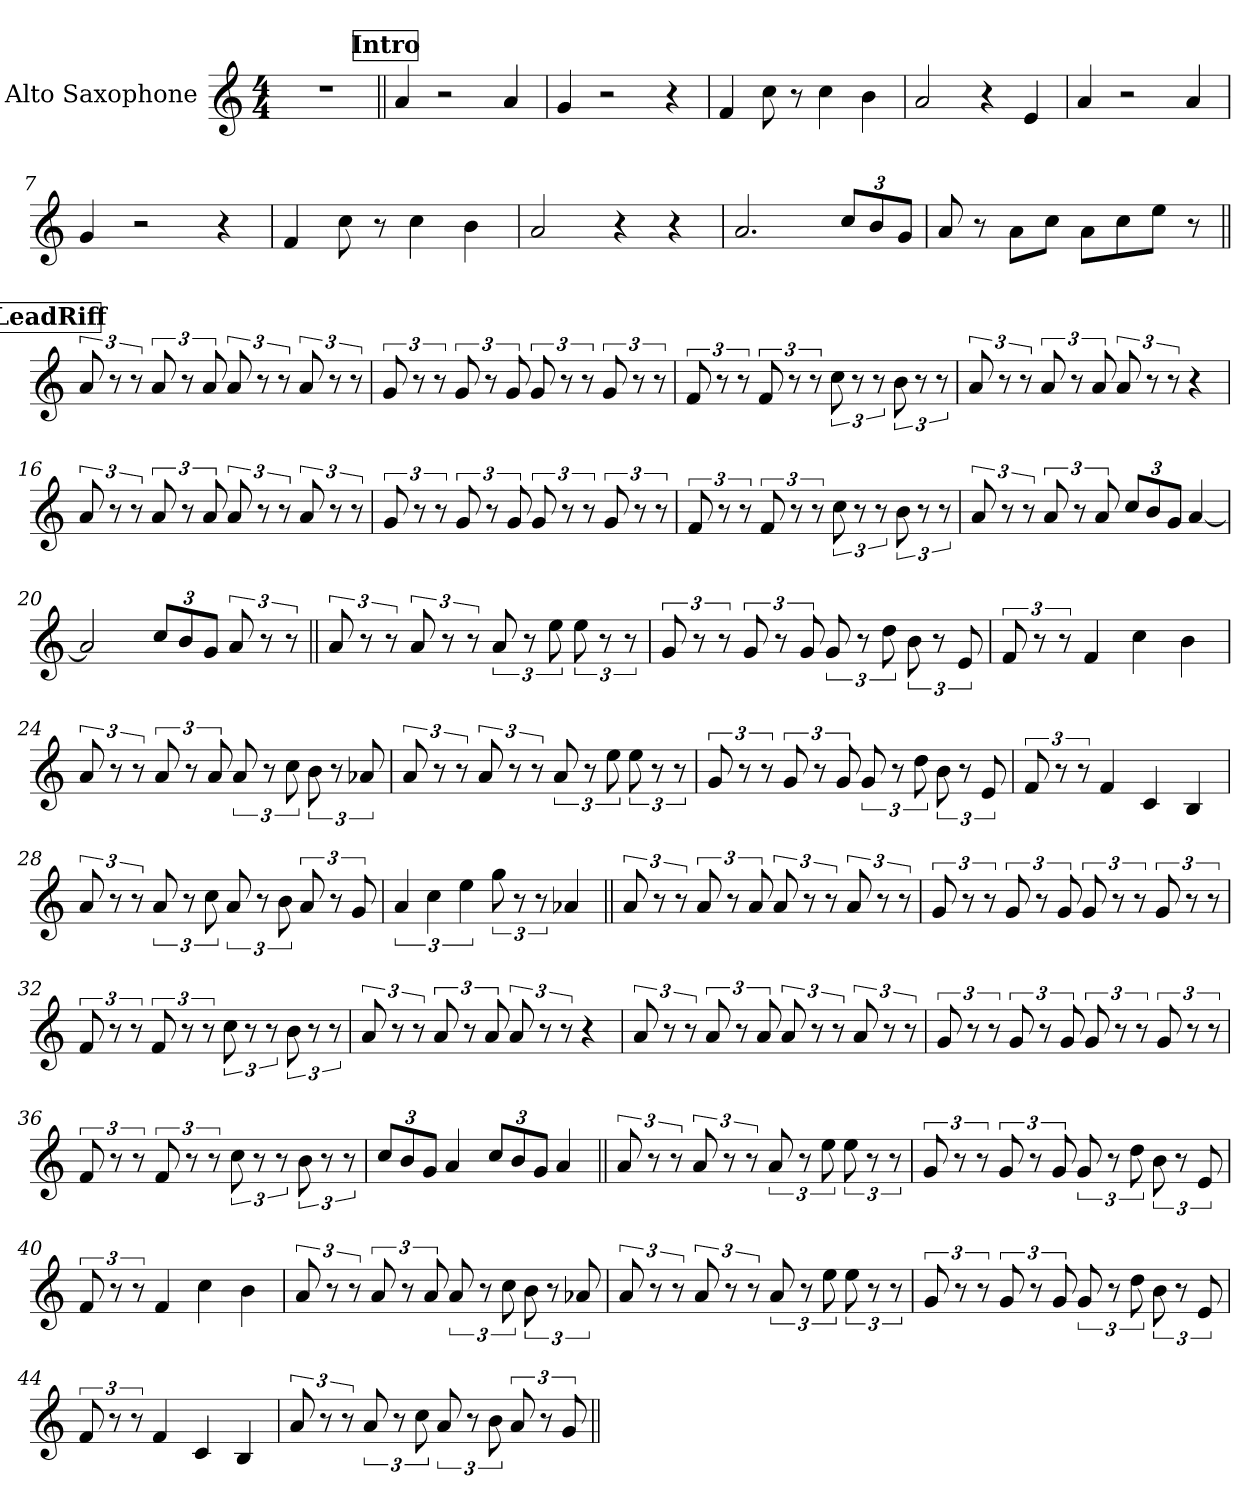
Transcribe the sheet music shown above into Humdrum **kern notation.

**kern
*part1
*staff1
*I"Alto Saxophone
*I'A. Sax.
*clefG2
*ITrd5c9
*k[b-e-a-]
*M4/4
*MM90
=1
1r
!!LO:REH:place=s1:a:B:fs=14:t=Intro
=2||
4c/
2r
4c/
=3
4B-/
2r
4r
=4
4A-/
8e-\
8r
4e-\
4d\
=5
2c/
4r
4G/
=6
4c/
2r
4c/
=7
4B-/
2r
4r
=8
4A-/
8e-\
8r
4e-\
4d\
=9
2c/
4r
4r
=10
2.c/
*Xbrackettup
12e-/L
12d/
12B-/J
=11
*MM130
8c/
8r
8c\L
8e-\J
8c\L
8e-\
8g\J
8r
!!LO:REH:place=s1:a:B:fs=14:t=LeadRiff
=12||
*brackettup
12c/
12r
12r
12c/
12r
12c/
12c/
12r
12r
12c/
12r
12r
=13
12B-/
12r
12r
12B-/
12r
12B-/
12B-/
12r
12r
12B-/
12r
12r
=14
12A-/
12r
12r
12A-/
12r
12r
12e-\
12r
12r
12d\
12r
12r
=15
12c/
12r
12r
12c/
12r
12c/
12c/
12r
12r
4r
=16
12c/
12r
12r
12c/
12r
12c/
12c/
12r
12r
12c/
12r
12r
=17
12B-/
12r
12r
12B-/
12r
12B-/
12B-/
12r
12r
12B-/
12r
12r
=18
12A-/
12r
12r
12A-/
12r
12r
12e-\
12r
12r
12d\
12r
12r
=19
12c/
12r
12r
12c/
12r
12c/
*Xbrackettup
12e-/L
12d/
12B-/J
[4c/
=20
2c/]
12e-/L
12d/
12B-/J
*brackettup
12c/
12r
12r
=21||
!!LO:REH:place=s1:a:B:fs=14:t=Strophe
*MM115
12c/
12r
12r
12c/
12r
12r
12c/
12r
12g\
12g\
12r
12r
=22
12B-/
12r
12r
12B-/
12r
12B-/
12B-/
12r
12f\
12d\
12r
12G/
=23
12A-/
12r
12r
4A-/
4e-\
4d\
=24
12c/
12r
12r
12c/
12r
12c/
12c/
12r
12e-\
12d\
12r
12c-X/
=25
12c/
12r
12r
12c/
12r
12r
12c/
12r
12g\
12g\
12r
12r
=26
12B-/
12r
12r
12B-/
12r
12B-/
12B-/
12r
12f\
12d\
12r
12G/
=27
12A-/
12r
12r
4A-/
4E-/
4D/
=28
12c/
12r
12r
12c/
12r
12e-\
12c/
12r
12d\
12c/
12r
12B-/
=29
6c/
6e-\
6g\
12b-\
12r
12r
4c-X/
=30||
!!LO:REH:place=s1:a:B:fs=14:t=LeadRiff
*MM130
12c/
12r
12r
12c/
12r
12c/
12c/
12r
12r
12c/
12r
12r
=31
12B-/
12r
12r
12B-/
12r
12B-/
12B-/
12r
12r
12B-/
12r
12r
=32
12A-/
12r
12r
12A-/
12r
12r
12e-\
12r
12r
12d\
12r
12r
=33
12c/
12r
12r
12c/
12r
12c/
12c/
12r
12r
4r
=34
12c/
12r
12r
12c/
12r
12c/
12c/
12r
12r
12c/
12r
12r
=35
12B-/
12r
12r
12B-/
12r
12B-/
12B-/
12r
12r
12B-/
12r
12r
=36
12A-/
12r
12r
12A-/
12r
12r
12e-\
12r
12r
12d\
12r
12r
=37
*Xbrackettup
12e-/L
12d/
12B-/J
4c/
12e-/L
12d/
12B-/J
4c/
=38||
!!LO:REH:place=s1:a:B:fs=14:t=Strophe
*brackettup
*MM115
12c/
12r
12r
12c/
12r
12r
12c/
12r
12g\
12g\
12r
12r
=39
12B-/
12r
12r
12B-/
12r
12B-/
12B-/
12r
12f\
12d\
12r
12G/
=40
12A-/
12r
12r
4A-/
4e-\
4d\
=41
12c/
12r
12r
12c/
12r
12c/
12c/
12r
12e-\
12d\
12r
12c-X/
=42
12c/
12r
12r
12c/
12r
12r
12c/
12r
12g\
12g\
12r
12r
=43
12B-/
12r
12r
12B-/
12r
12B-/
12B-/
12r
12f\
12d\
12r
12G/
=44
12A-/
12r
12r
4A-/
4E-/
4D/
=45
12c/
12r
12r
12c/
12r
12e-\
12c/
12r
12d\
12c/
12r
12B-/
=||
*-
